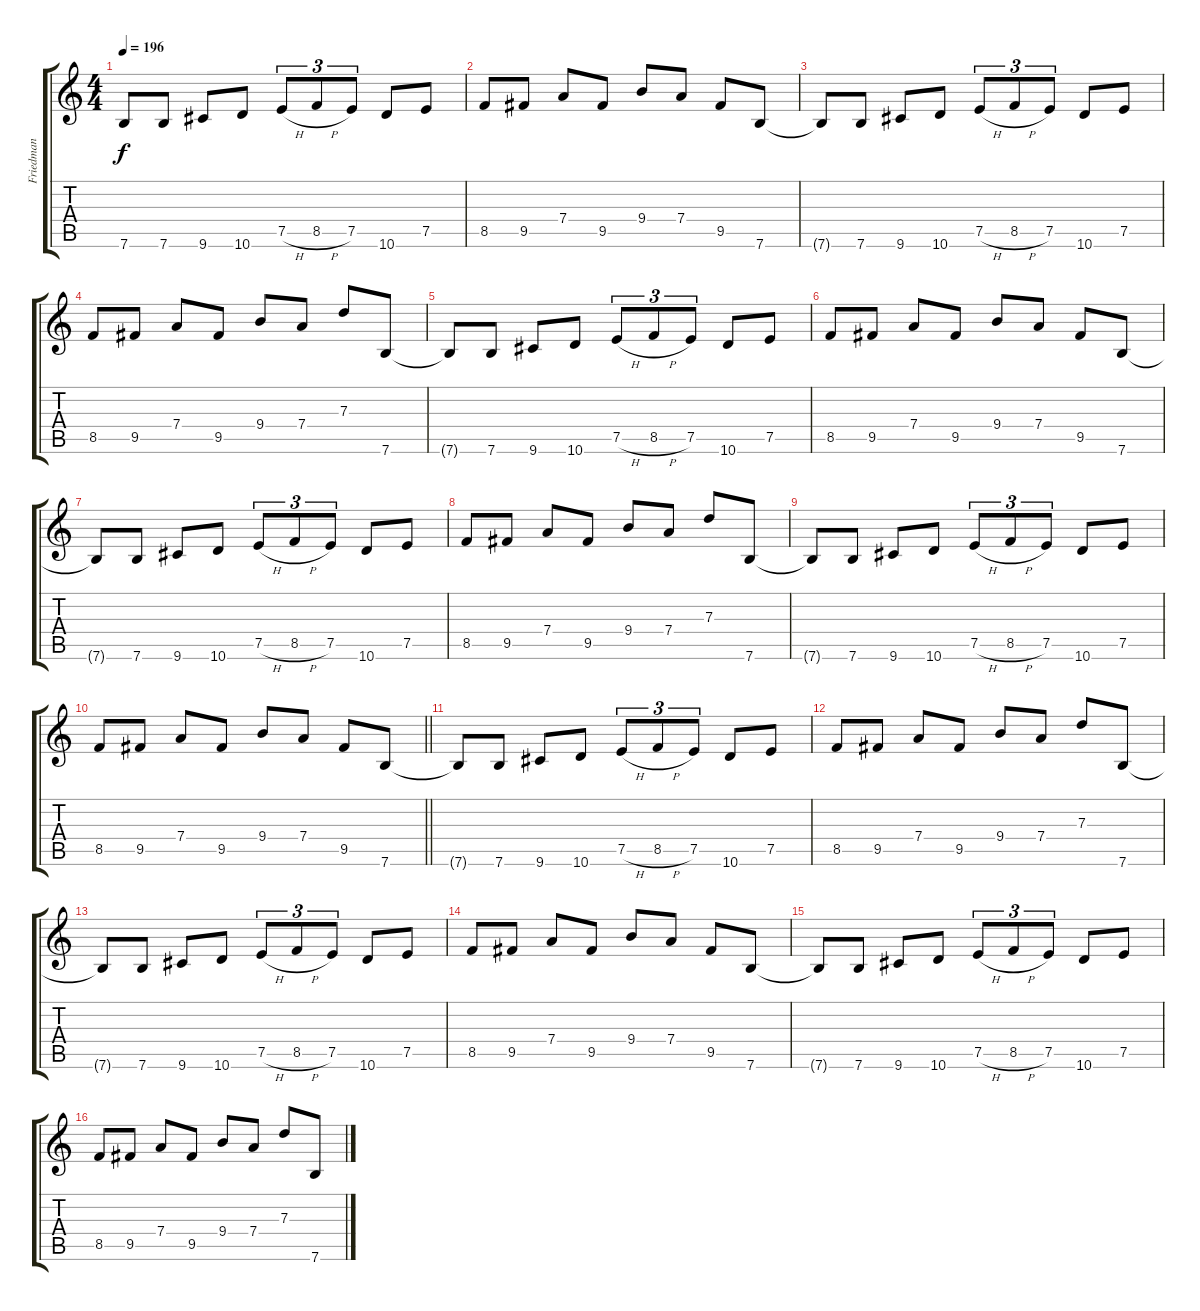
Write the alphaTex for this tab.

\track ("Friedman" "Friedman") {instrument overdrivenguitar}
\staff {score tabs}
\tuning (E4 B3 G3 D3 A2 E2) {hide}
\ts (4 4)
\tempo 196
\clef g2
\ks c
7.6{t}.8{dy f} 7.6.8 9.6.8 10.6.8 7.5{h}.8{tu (3 2)} 8.5{h}.8{tu (3 2)} 7.5.8{tu (3 2)} 10.6.8 7.5.8 |
8.5.8 9.5.8 7.4.8 9.5.8 9.4.8 7.4.8 9.5.8 7.6.8 |
7.6{t}.8 7.6.8 9.6.8 10.6.8 7.5{h}.8{tu (3 2)} 8.5{h}.8{tu (3 2)} 7.5.8{tu (3 2)} 10.6.8 7.5.8 |
8.5.8 9.5.8 7.4.8 9.5.8 9.4.8 7.4.8 7.3.8 7.6.8 |
7.6{t}.8 7.6.8 9.6.8 10.6.8 7.5{h}.8{tu (3 2)} 8.5{h}.8{tu (3 2)} 7.5.8{tu (3 2)} 10.6.8 7.5.8 |
8.5.8 9.5.8 7.4.8 9.5.8 9.4.8 7.4.8 9.5.8 7.6.8 |
7.6{t}.8 7.6.8 9.6.8 10.6.8 7.5{h}.8{tu (3 2)} 8.5{h}.8{tu (3 2)} 7.5.8{tu (3 2)} 10.6.8 7.5.8 |
8.5.8 9.5.8 7.4.8 9.5.8 9.4.8 7.4.8 7.3.8 7.6.8 |
7.6{t}.8 7.6.8 9.6.8 10.6.8 7.5{h}.8{tu (3 2)} 8.5{h}.8{tu (3 2)} 7.5.8{tu (3 2)} 10.6.8 7.5.8 |
\barLineRight lightlight
8.5.8 9.5.8 7.4.8 9.5.8 9.4.8 7.4.8 9.5.8 7.6.8 |
7.6{t}.8 7.6.8 9.6.8 10.6.8 7.5{h}.8{tu (3 2)} 8.5{h}.8{tu (3 2)} 7.5.8{tu (3 2)} 10.6.8 7.5.8 |
8.5.8 9.5.8 7.4.8 9.5.8 9.4.8 7.4.8 7.3.8 7.6.8 |
7.6{t}.8 7.6.8 9.6.8 10.6.8 7.5{h}.8{tu (3 2)} 8.5{h}.8{tu (3 2)} 7.5.8{tu (3 2)} 10.6.8 7.5.8 |
8.5.8 9.5.8 7.4.8 9.5.8 9.4.8 7.4.8 9.5.8 7.6.8 |
7.6{t}.8 7.6.8 9.6.8 10.6.8 7.5{h}.8{tu (3 2)} 8.5{h}.8{tu (3 2)} 7.5.8{tu (3 2)} 10.6.8 7.5.8 |
8.5.8 9.5.8 7.4.8 9.5.8 9.4.8 7.4.8 7.3.8 7.6.8
